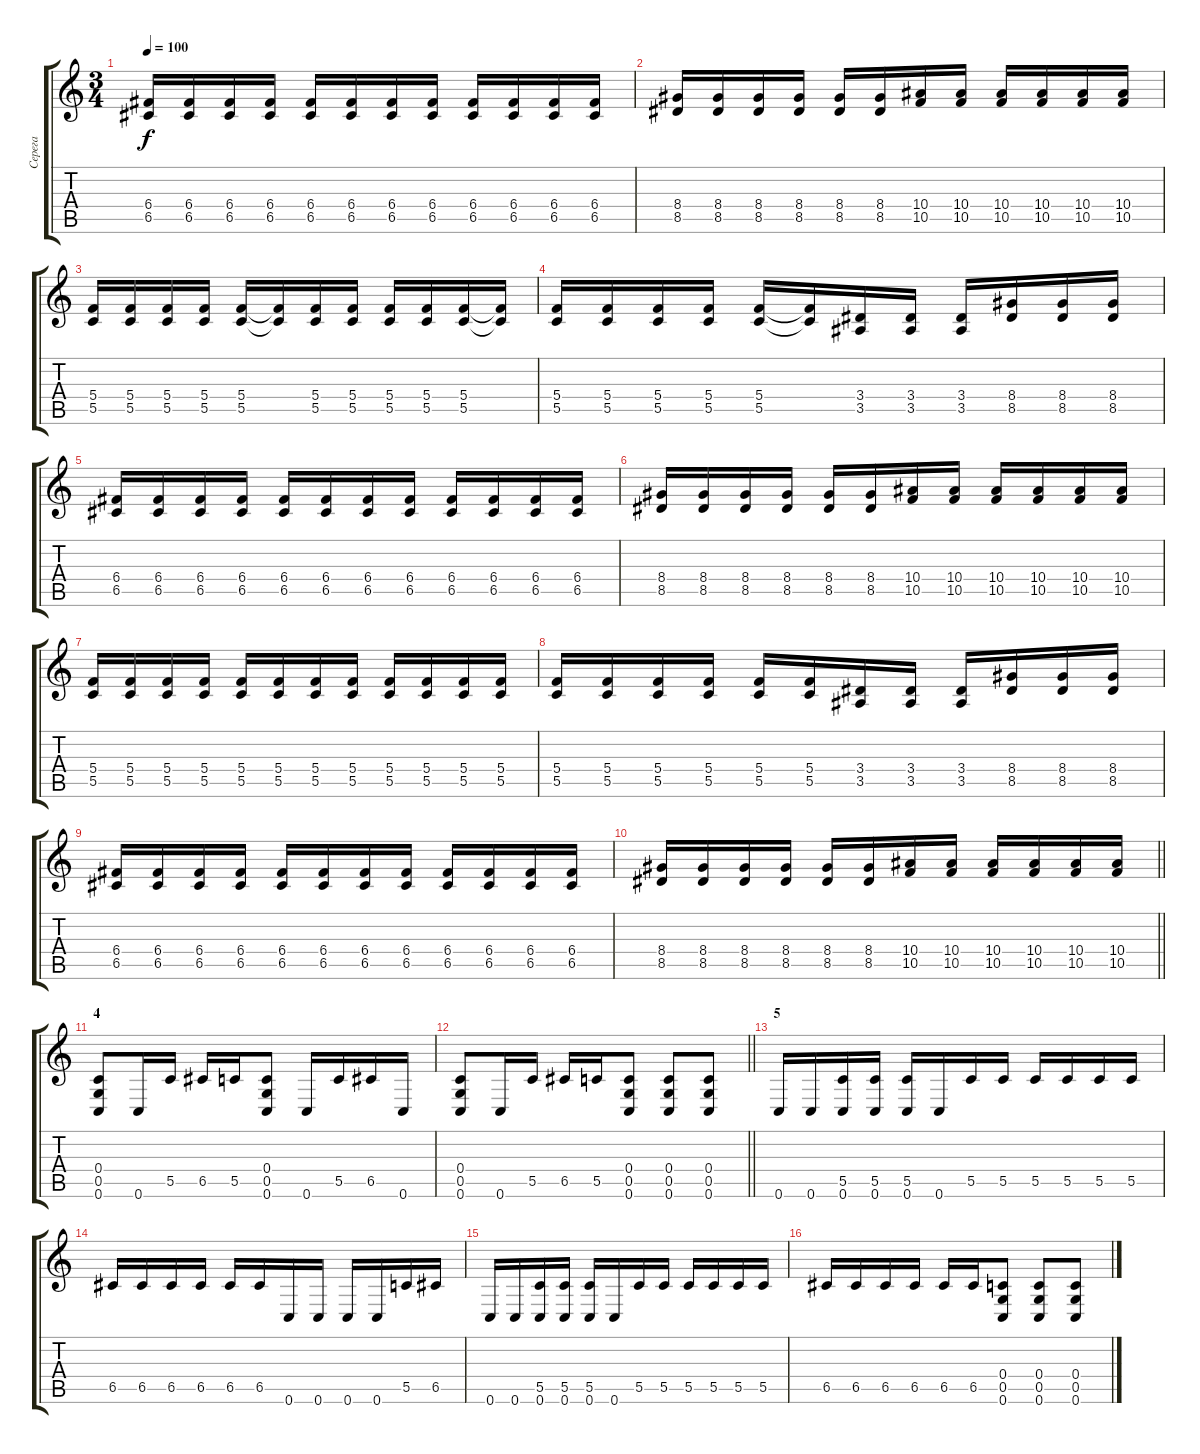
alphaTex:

\track ("Серега" "Серега") {instrument distortionguitar}
\staff {score tabs}
\tuning (D4 A3 F3 C3 G2 C2) {hide}
\ts (3 4)
\tempo 100
\clef g2
\ks c
(6.4 6.5).16{dy f} (6.4 6.5).16 (6.4 6.5).16 (6.4 6.5).16 (6.4 6.5).16 (6.4 6.5).16 (6.4 6.5).16 (6.4 6.5).16 (6.4 6.5).16 (6.4 6.5).16 (6.4 6.5).16 (6.4 6.5).16 |
(8.4 8.5).16 (8.4 8.5).16 (8.4 8.5).16 (8.4 8.5).16 (8.4 8.5).16 (8.4 8.5).16 (10.4 10.5).16 (10.4 10.5).16 (10.4 10.5).16 (10.4 10.5).16 (10.4 10.5).16 (10.4 10.5).16 |
(5.4 5.5).16 (5.4 5.5).16 (5.4 5.5).16 (5.4 5.5).16 (5.4 5.5).16 (5.4{t} 5.5{t}).16 (5.4 5.5).16 (5.4 5.5).16 (5.4 5.5).16 (5.4 5.5).16 (5.4 5.5).16 (5.4{t} 5.5{t}).16 |
(5.4 5.5).16 (5.4 5.5).16 (5.4 5.5).16 (5.4 5.5).16 (5.4 5.5).16 (5.4{t} 5.5{t}).16 (3.4 3.5).16 (3.4 3.5).16 (3.4 3.5).16 (8.4 8.5).16 (8.4 8.5).16 (8.4 8.5).16 |
(6.4 6.5).16 (6.4 6.5).16 (6.4 6.5).16 (6.4 6.5).16 (6.4 6.5).16 (6.4 6.5).16 (6.4 6.5).16 (6.4 6.5).16 (6.4 6.5).16 (6.4 6.5).16 (6.4 6.5).16 (6.4 6.5).16 |
(8.4 8.5).16 (8.4 8.5).16 (8.4 8.5).16 (8.4 8.5).16 (8.4 8.5).16 (8.4 8.5).16 (10.4 10.5).16 (10.4 10.5).16 (10.4 10.5).16 (10.4 10.5).16 (10.4 10.5).16 (10.4 10.5).16 |
(5.4 5.5).16 (5.4 5.5).16 (5.4 5.5).16 (5.4 5.5).16 (5.4 5.5).16 (5.4 5.5).16 (5.4 5.5).16 (5.4 5.5).16 (5.4 5.5).16 (5.4 5.5).16 (5.4 5.5).16 (5.4 5.5).16 |
(5.4 5.5).16 (5.4 5.5).16 (5.4 5.5).16 (5.4 5.5).16 (5.4 5.5).16 (5.4 5.5).16 (3.4 3.5).16 (3.4 3.5).16 (3.4 3.5).16 (8.4 8.5).16 (8.4 8.5).16 (8.4 8.5).16 |
(6.4 6.5).16 (6.4 6.5).16 (6.4 6.5).16 (6.4 6.5).16 (6.4 6.5).16 (6.4 6.5).16 (6.4 6.5).16 (6.4 6.5).16 (6.4 6.5).16 (6.4 6.5).16 (6.4 6.5).16 (6.4 6.5).16 |
\barLineRight lightlight
(8.4 8.5).16 (8.4 8.5).16 (8.4 8.5).16 (8.4 8.5).16 (8.4 8.5).16 (8.4 8.5).16 (10.4 10.5).16 (10.4 10.5).16 (10.4 10.5).16 (10.4 10.5).16 (10.4 10.5).16 (10.4 10.5).16 |
\section ("" "4")
(0.4 0.5 0.6).8 0.6.16 5.5.16 6.5.16 5.5.16 (0.4 0.5 0.6).8 0.6.16 5.5.16 6.5.16 0.6.16 |
\barLineRight lightlight
(0.4 0.5 0.6).8 0.6.16 5.5.16 6.5.16 5.5.16 (0.4 0.5 0.6).8 (0.4 0.5 0.6).8 (0.4 0.5 0.6).8 |
\section ("" "5")
0.6.16 0.6.16 (5.5 0.6).16 (5.5 0.6).16 (5.5 0.6).16 0.6.16 5.5.16 5.5.16 5.5.16 5.5.16 5.5.16 5.5.16 |
6.5.16 6.5.16 6.5.16 6.5.16 6.5.16 6.5.16 0.6.16 0.6.16 0.6.16 0.6.16 5.5.16 6.5.16 |
0.6.16 0.6.16 (5.5 0.6).16 (5.5 0.6).16 (5.5 0.6).16 0.6.16 5.5.16 5.5.16 5.5.16 5.5.16 5.5.16 5.5.16 |
6.5.16 6.5.16 6.5.16 6.5.16 6.5.16 6.5.16 (0.4 0.5 0.6).8 (0.4 0.5 0.6).8 (0.4 0.5 0.6).8
